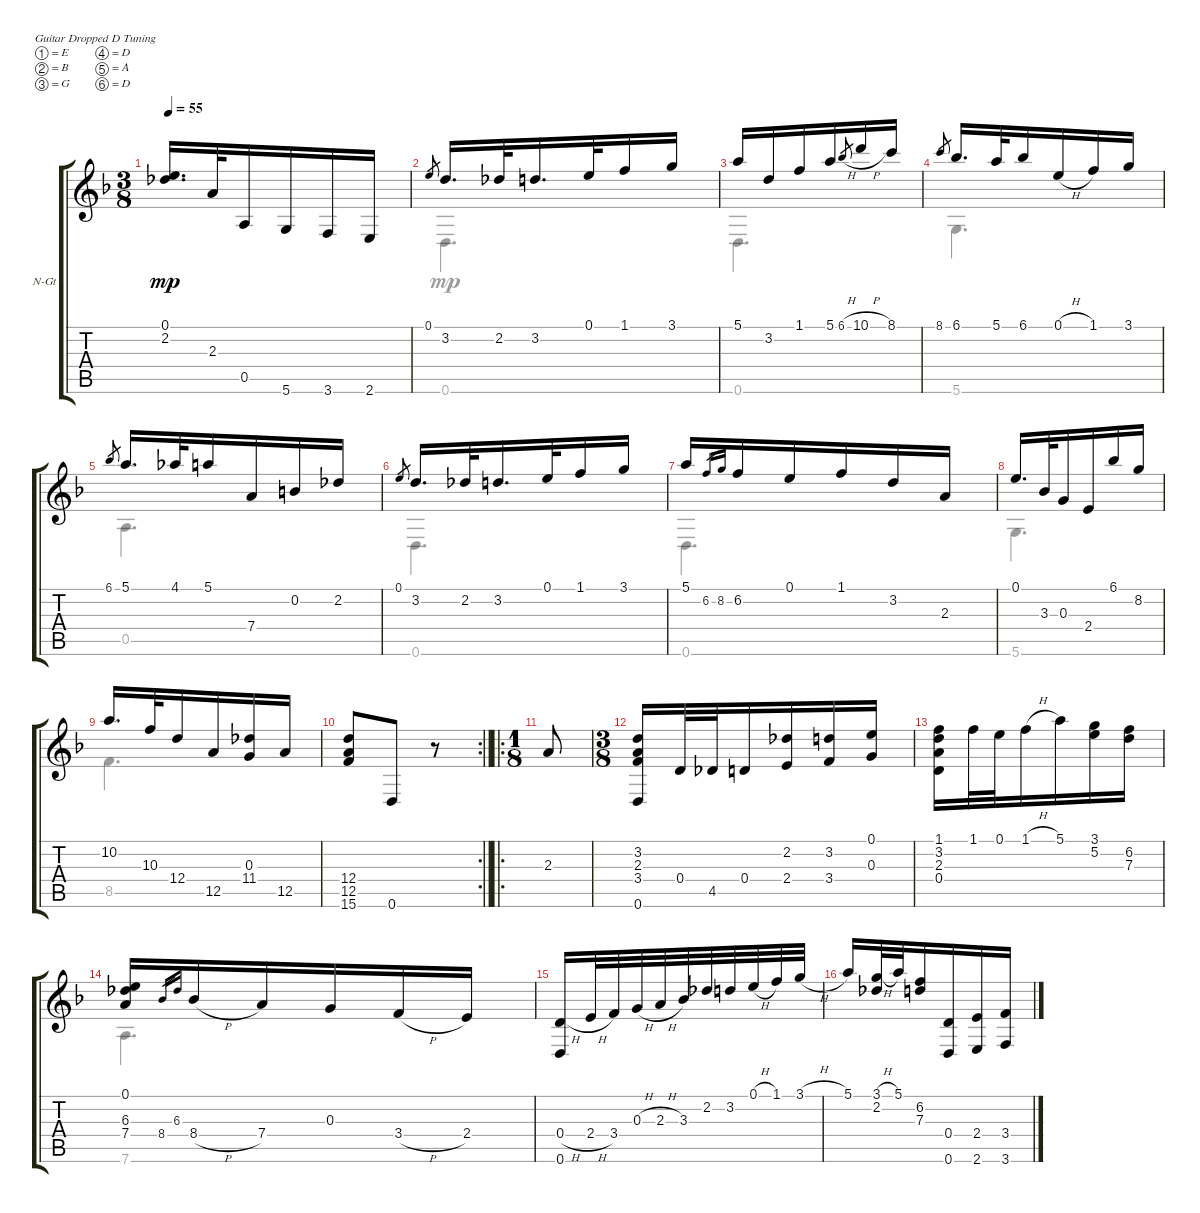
\defaultSystemsLayout 4
\bracketExtendMode groupsimilarinstruments
\firstSystemTrackNameOrientation horizontal
\otherSystemsTrackNameOrientation horizontal
\track ("6-струнная гитара" "N-Gt") {instrument acousticguitarnylon}
\staff {score tabs}
\tuning (E4 B3 G3 D3 A2 D2)
\voice
\ts (3 8)
\tempo 55
\clef g2
\scale
0.333333
\ks f
(0.1 2.2).16{d dy mp} 2.3.32 0.5.16 5.6.16 3.6.16 2.6.16 |
\scale
0.333333 0.1.8{gr} 3.2.16{d} 2.2.32 3.2.16{d} 0.1.32 1.1.16 3.1.16 |
\scale
0.333333 5.1.16 3.2.16 1.1.16 5.1.16 6.1{h}.8{gr} 10.1{h}.16 8.1.16 |
\scale
0.333333 8.1.8{gr} 6.1.16{d} 5.1.32 6.1.16 0.1{h}.16 1.1.16 3.1.16 |
\scale
0.333333 6.1.8{gr} 5.1.16{d} 4.1.32 5.1.16 7.4.16 0.2.16 2.2.16 |
\scale
0.333333 0.1.8{gr} 3.2.16{d} 2.2.32 3.2.16{d} 0.1.32 1.1.16 3.1.16 |
\scale
0.333333 5.1.16 6.2.16{gr} 8.2.16{gr} 6.2.16 0.1.16 1.1.16 3.2.16 2.3.16 |
\scale
0.333333 0.1.16{d} 3.3.32 0.3.16 2.4.16 6.1.16 8.2.16 |
\scale
0.230769 10.2.16{d} 10.3.32 12.4.16 12.5.16 (0.3 11.4).16 12.5.16 |
\rc 2
\scale
0.252747
\barLineRight lightlight
(12.4 12.5 15.6).8 0.6.8 r.8 |
\ro
\ts (1 8)
\scale
0.516484 2.3.8 |
\ts (3 8)
\scale
0.505882 (3.2 2.3 3.4 0.6).16 0.4.32 4.5.32 0.4.16 (2.4 2.2).16 (3.2 3.4).16 (0.3 0.1).16 |
\scale
0.247059 (1.1 3.2 2.3 0.4).16 1.1.32 0.1.32 1.1{h}.16 5.1.16 (3.1 5.2).16 (6.2 7.3).16 |
\scale
0.247059 (0.1 6.3 7.4).16 8.4.16{gr} 6.3.16{gr} 8.4{h}.16 7.4.16 0.3.16 3.4{h}.16 2.4.16 |
\scale
0.333333 (0.4{h} 0.6).16 2.4{h}.32 3.4.32 0.3{h}.32 2.3{h}.32 3.3.32 2.2.32 3.2.32 0.1{h}.32 1.1.32 3.1{h}.32 |
\scale
0.333333 5.1.16 (3.1{h} 2.2).32 5.1.32 (6.2 7.3).16 (0.4 0.6).16 (2.6 2.4).16 (3.4 3.6).16
\voice
\clef g2
\ottava regular
\simile none
\scale
0.333333
\ks f
|
\scale
0.333333 0.6.4{d} |
\scale
0.333333 0.6.4{d} |
\scale
0.333333 5.6.4{d} |
\scale
0.333333 0.5.4{d} |
\scale
0.333333 0.6.4{d} |
\scale
0.333333 0.6.4{d} |
\scale
0.333333 5.6.4{d} |
\scale
0.230769 8.5.4{d} |
\scale
0.252747
\barLineRight lightlight
|
\scale
0.516484 |
\scale
0.505882 |
\scale
0.247059 |
\scale
0.247059 7.6.4{d} |
\scale
0.333333 |
\scale
0.333333
